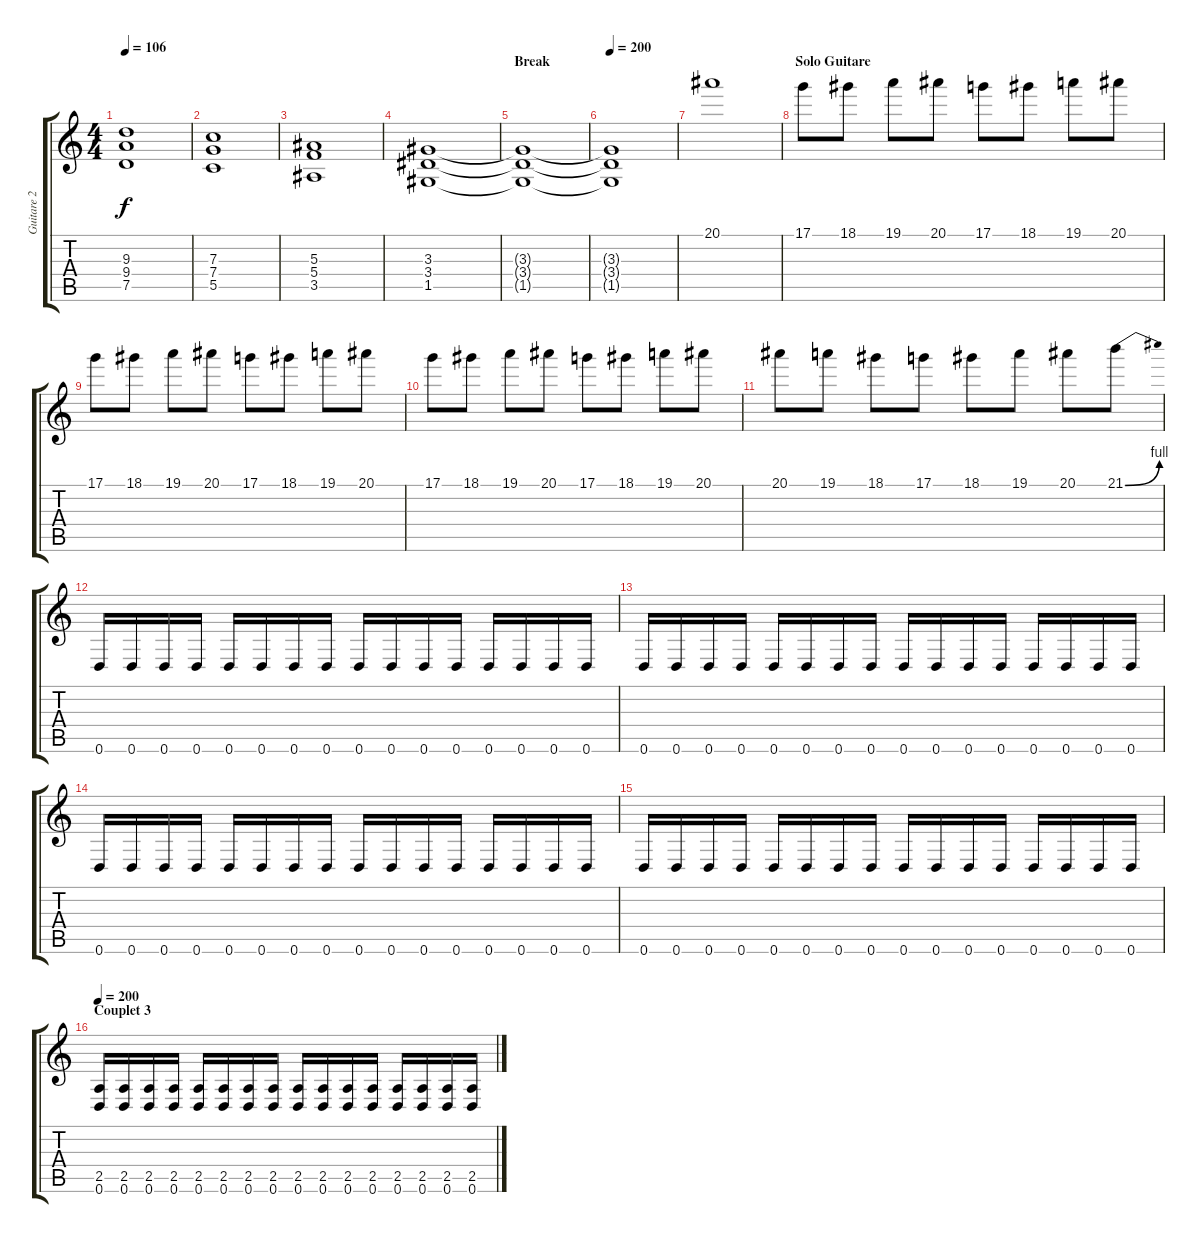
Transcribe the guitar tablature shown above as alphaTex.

\track ("Guitare 2" "Guitare 2") {instrument distortionguitar}
\staff {score tabs}
\tuning (D4 A3 F3 C3 G2 D2) {hide}
\ts (4 4)
\tempo 106
\clef g2
\ks c
(9.3 9.4 7.5).1{dy f volume 14} |
(7.3 7.4 5.5).1 |
(5.3 5.4 3.5).1 |
(3.3 3.4 1.5).1 |
\section ("" "Break")
(3.3{t} 3.4{t} 1.5{t}).1 |
\tempo 200
(3.3{t} 3.4{t} 1.5{t}).1 |
20.1.1 |
\section ("" "Solo Guitare")
17.1.8 18.1.8 19.1.8 20.1.8 17.1.8 18.1.8 19.1.8 20.1.8 |
17.1.8 18.1.8 19.1.8 20.1.8 17.1.8 18.1.8 19.1.8 20.1.8 |
17.1.8 18.1.8 19.1.8 20.1.8 17.1.8 18.1.8 19.1.8 20.1.8 |
20.1.8 19.1.8 18.1.8 17.1.8 18.1.8 19.1.8 20.1.8 21.1{be (bend 0 0 60 4)}.8 |
0.6.16 0.6.16 0.6.16 0.6.16 0.6.16 0.6.16 0.6.16 0.6.16 0.6.16 0.6.16 0.6.16 0.6.16 0.6.16 0.6.16 0.6.16 0.6.16 |
0.6.16 0.6.16 0.6.16 0.6.16 0.6.16 0.6.16 0.6.16 0.6.16 0.6.16 0.6.16 0.6.16 0.6.16 0.6.16 0.6.16 0.6.16 0.6.16 |
0.6.16 0.6.16 0.6.16 0.6.16 0.6.16 0.6.16 0.6.16 0.6.16 0.6.16 0.6.16 0.6.16 0.6.16 0.6.16 0.6.16 0.6.16 0.6.16 |
0.6.16 0.6.16 0.6.16 0.6.16 0.6.16 0.6.16 0.6.16 0.6.16 0.6.16 0.6.16 0.6.16 0.6.16 0.6.16 0.6.16 0.6.16 0.6.16 |
\section ("" "Couplet 3")
\tempo 200
(2.5 0.6).16 (2.5 0.6).16 (2.5 0.6).16 (2.5 0.6).16 (2.5 0.6).16 (2.5 0.6).16 (2.5 0.6).16 (2.5 0.6).16 (2.5 0.6).16 (2.5 0.6).16 (2.5 0.6).16 (2.5 0.6).16 (2.5 0.6).16 (2.5 0.6).16 (2.5 0.6).16 (2.5 0.6).16
